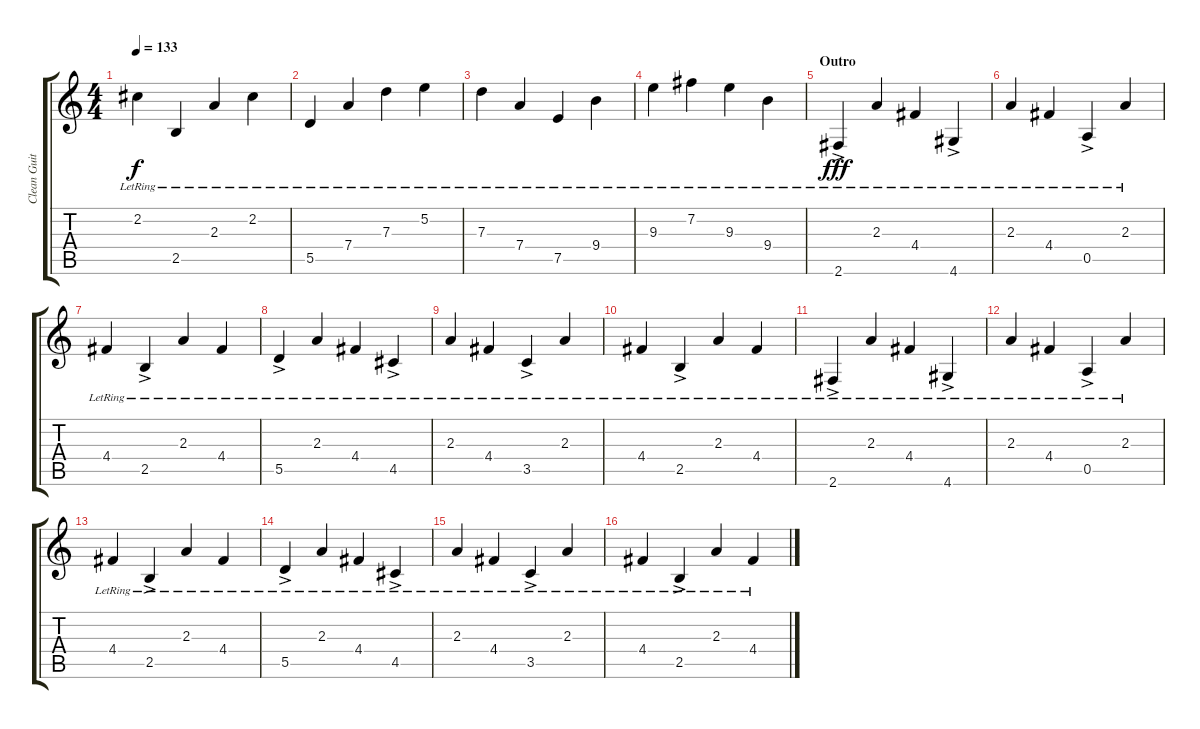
\track ("Clean Guitar [Dave Grohl]" "Clean Guit") {instrument electricguitarclean}
\staff {score tabs}
\tuning (E4 B3 G3 D3 A2 E2) {hide}
\ts (4 4)
\tempo 133
\clef g2
\ks c
2.2{lr}.4{dy f} 2.5{lr}.4 2.3{lr}.4 2.2{lr}.4 |
5.5{lr}.4 7.4{lr}.4 7.3{lr}.4 5.2{lr}.4 |
7.3{lr}.4 7.4{lr}.4 7.5{lr}.4 9.4{lr}.4 |
9.3{lr}.4 7.2{lr}.4 9.3{lr}.4 9.4{lr}.4 |
\section ("" "Outro")
2.6{ac lr}.4{dy fff volume 16} 2.3{lr}.4 4.4{lr}.4 4.6{ac lr}.4 |
2.3{lr}.4 4.4{lr}.4 0.5{ac lr}.4 2.3{lr}.4 |
4.4{lr}.4 2.5{ac lr}.4 2.3{lr}.4 4.4{lr}.4 |
5.5{ac lr}.4 2.3{lr}.4 4.4{lr}.4 4.5{ac lr}.4 |
2.3{lr}.4 4.4{lr}.4 3.5{ac lr}.4 2.3{lr}.4 |
4.4{lr}.4 2.5{ac lr}.4 2.3{lr}.4 4.4{lr}.4 |
2.6{ac lr}.4{volume 16} 2.3{lr}.4 4.4{lr}.4 4.6{ac lr}.4 |
2.3{lr}.4 4.4{lr}.4 0.5{ac lr}.4 2.3{lr}.4 |
4.4{lr}.4 2.5{ac lr}.4 2.3{lr}.4 4.4{lr}.4 |
5.5{ac lr}.4 2.3{lr}.4 4.4{lr}.4 4.5{ac lr}.4 |
2.3{lr}.4 4.4{lr}.4 3.5{ac lr}.4 2.3{lr}.4 |
4.4{lr}.4 2.5{ac lr}.4 2.3{lr}.4 4.4{lr}.4
